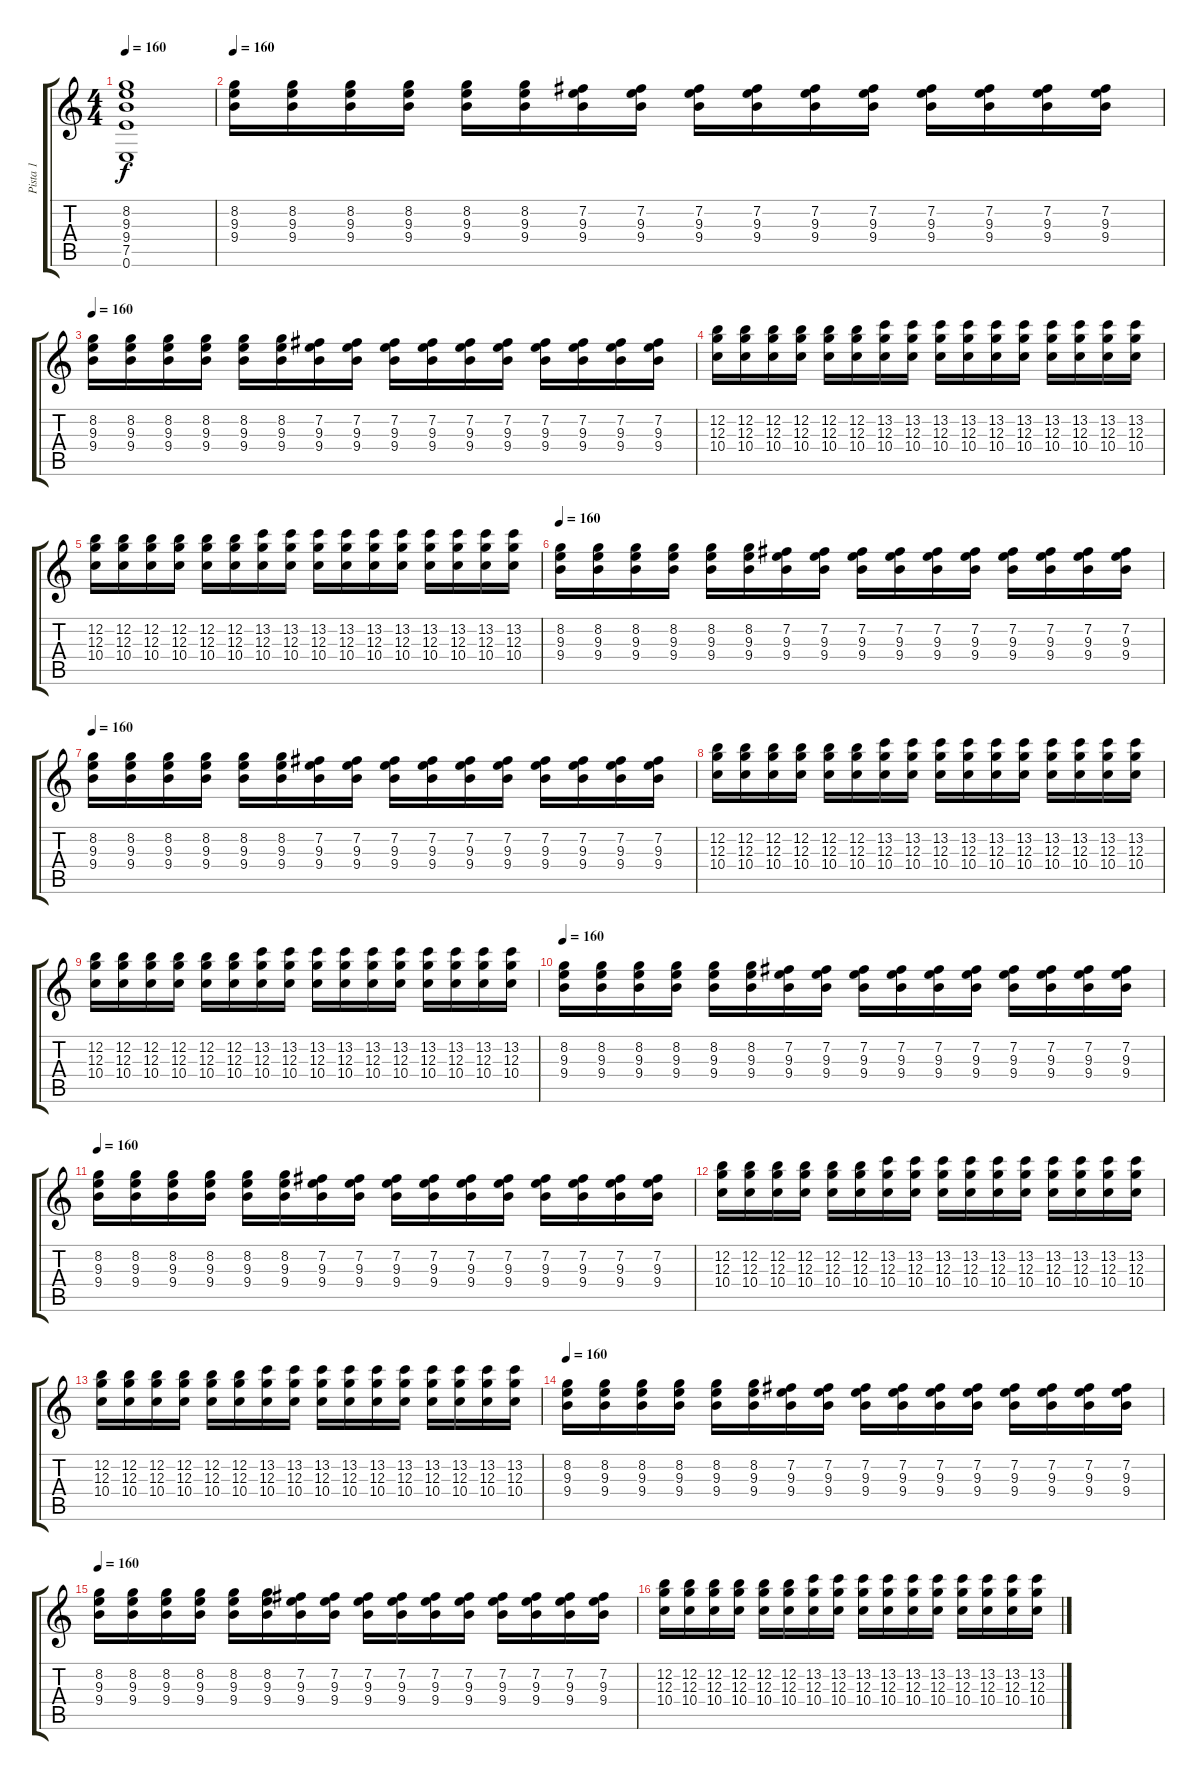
\track ("Pista 1" "Pista 1") {instrument distortionguitar}
\staff {score tabs}
\tuning (E4 B3 G3 D3 A2 E2) {hide}
\ts (4 4)
\tempo 160
\clef g2
\ks c
(8.2 9.3 9.4 7.5 0.6).1{dy f} |
\tempo 160
(8.2 9.3 9.4).16 (8.2 9.3 9.4).16 (8.2 9.3 9.4).16 (8.2 9.3 9.4).16 (8.2 9.3 9.4).16 (8.2 9.3 9.4).16 (7.2 9.3 9.4).16 (7.2 9.3 9.4).16 (7.2 9.3 9.4).16 (7.2 9.3 9.4).16 (7.2 9.3 9.4).16 (7.2 9.3 9.4).16 (7.2 9.3 9.4).16 (7.2 9.3 9.4).16 (7.2 9.3 9.4).16 (7.2 9.3 9.4).16 |
\tempo 160
(8.2 9.3 9.4).16 (8.2 9.3 9.4).16 (8.2 9.3 9.4).16 (8.2 9.3 9.4).16 (8.2 9.3 9.4).16 (8.2 9.3 9.4).16 (7.2 9.3 9.4).16 (7.2 9.3 9.4).16 (7.2 9.3 9.4).16 (7.2 9.3 9.4).16 (7.2 9.3 9.4).16 (7.2 9.3 9.4).16 (7.2 9.3 9.4).16 (7.2 9.3 9.4).16 (7.2 9.3 9.4).16 (7.2 9.3 9.4).16 |
(12.2 12.3 10.4).16 (12.2 12.3 10.4).16 (12.2 12.3 10.4).16 (12.2 12.3 10.4).16 (12.2 12.3 10.4).16 (12.2 12.3 10.4).16 (13.2 12.3 10.4).16 (13.2 12.3 10.4).16 (13.2 12.3 10.4).16 (13.2 12.3 10.4).16 (13.2 12.3 10.4).16 (13.2 12.3 10.4).16 (13.2 12.3 10.4).16 (13.2 12.3 10.4).16 (13.2 12.3 10.4).16 (13.2 12.3 10.4).16 |
(12.2 12.3 10.4).16 (12.2 12.3 10.4).16 (12.2 12.3 10.4).16 (12.2 12.3 10.4).16 (12.2 12.3 10.4).16 (12.2 12.3 10.4).16 (13.2 12.3 10.4).16 (13.2 12.3 10.4).16 (13.2 12.3 10.4).16 (13.2 12.3 10.4).16 (13.2 12.3 10.4).16 (13.2 12.3 10.4).16 (13.2 12.3 10.4).16 (13.2 12.3 10.4).16 (13.2 12.3 10.4).16 (13.2 12.3 10.4).16 |
\tempo 160
(8.2 9.3 9.4).16 (8.2 9.3 9.4).16 (8.2 9.3 9.4).16 (8.2 9.3 9.4).16 (8.2 9.3 9.4).16 (8.2 9.3 9.4).16 (7.2 9.3 9.4).16 (7.2 9.3 9.4).16 (7.2 9.3 9.4).16 (7.2 9.3 9.4).16 (7.2 9.3 9.4).16 (7.2 9.3 9.4).16 (7.2 9.3 9.4).16 (7.2 9.3 9.4).16 (7.2 9.3 9.4).16 (7.2 9.3 9.4).16 |
\tempo 160
(8.2 9.3 9.4).16 (8.2 9.3 9.4).16 (8.2 9.3 9.4).16 (8.2 9.3 9.4).16 (8.2 9.3 9.4).16 (8.2 9.3 9.4).16 (7.2 9.3 9.4).16 (7.2 9.3 9.4).16 (7.2 9.3 9.4).16 (7.2 9.3 9.4).16 (7.2 9.3 9.4).16 (7.2 9.3 9.4).16 (7.2 9.3 9.4).16 (7.2 9.3 9.4).16 (7.2 9.3 9.4).16 (7.2 9.3 9.4).16 |
(12.2 12.3 10.4).16 (12.2 12.3 10.4).16 (12.2 12.3 10.4).16 (12.2 12.3 10.4).16 (12.2 12.3 10.4).16 (12.2 12.3 10.4).16 (13.2 12.3 10.4).16 (13.2 12.3 10.4).16 (13.2 12.3 10.4).16 (13.2 12.3 10.4).16 (13.2 12.3 10.4).16 (13.2 12.3 10.4).16 (13.2 12.3 10.4).16 (13.2 12.3 10.4).16 (13.2 12.3 10.4).16 (13.2 12.3 10.4).16 |
(12.2 12.3 10.4).16 (12.2 12.3 10.4).16 (12.2 12.3 10.4).16 (12.2 12.3 10.4).16 (12.2 12.3 10.4).16 (12.2 12.3 10.4).16 (13.2 12.3 10.4).16 (13.2 12.3 10.4).16 (13.2 12.3 10.4).16 (13.2 12.3 10.4).16 (13.2 12.3 10.4).16 (13.2 12.3 10.4).16 (13.2 12.3 10.4).16 (13.2 12.3 10.4).16 (13.2 12.3 10.4).16 (13.2 12.3 10.4).16 |
\tempo 160
(8.2 9.3 9.4).16 (8.2 9.3 9.4).16 (8.2 9.3 9.4).16 (8.2 9.3 9.4).16 (8.2 9.3 9.4).16 (8.2 9.3 9.4).16 (7.2 9.3 9.4).16 (7.2 9.3 9.4).16 (7.2 9.3 9.4).16 (7.2 9.3 9.4).16 (7.2 9.3 9.4).16 (7.2 9.3 9.4).16 (7.2 9.3 9.4).16 (7.2 9.3 9.4).16 (7.2 9.3 9.4).16 (7.2 9.3 9.4).16 |
\tempo 160
(8.2 9.3 9.4).16 (8.2 9.3 9.4).16 (8.2 9.3 9.4).16 (8.2 9.3 9.4).16 (8.2 9.3 9.4).16 (8.2 9.3 9.4).16 (7.2 9.3 9.4).16 (7.2 9.3 9.4).16 (7.2 9.3 9.4).16 (7.2 9.3 9.4).16 (7.2 9.3 9.4).16 (7.2 9.3 9.4).16 (7.2 9.3 9.4).16 (7.2 9.3 9.4).16 (7.2 9.3 9.4).16 (7.2 9.3 9.4).16 |
(12.2 12.3 10.4).16 (12.2 12.3 10.4).16 (12.2 12.3 10.4).16 (12.2 12.3 10.4).16 (12.2 12.3 10.4).16 (12.2 12.3 10.4).16 (13.2 12.3 10.4).16 (13.2 12.3 10.4).16 (13.2 12.3 10.4).16 (13.2 12.3 10.4).16 (13.2 12.3 10.4).16 (13.2 12.3 10.4).16 (13.2 12.3 10.4).16 (13.2 12.3 10.4).16 (13.2 12.3 10.4).16 (13.2 12.3 10.4).16 |
(12.2 12.3 10.4).16 (12.2 12.3 10.4).16 (12.2 12.3 10.4).16 (12.2 12.3 10.4).16 (12.2 12.3 10.4).16 (12.2 12.3 10.4).16 (13.2 12.3 10.4).16 (13.2 12.3 10.4).16 (13.2 12.3 10.4).16 (13.2 12.3 10.4).16 (13.2 12.3 10.4).16 (13.2 12.3 10.4).16 (13.2 12.3 10.4).16 (13.2 12.3 10.4).16 (13.2 12.3 10.4).16 (13.2 12.3 10.4).16 |
\tempo 160
(8.2 9.3 9.4).16 (8.2 9.3 9.4).16 (8.2 9.3 9.4).16 (8.2 9.3 9.4).16 (8.2 9.3 9.4).16 (8.2 9.3 9.4).16 (7.2 9.3 9.4).16 (7.2 9.3 9.4).16 (7.2 9.3 9.4).16 (7.2 9.3 9.4).16 (7.2 9.3 9.4).16 (7.2 9.3 9.4).16 (7.2 9.3 9.4).16 (7.2 9.3 9.4).16 (7.2 9.3 9.4).16 (7.2 9.3 9.4).16 |
\tempo 160
(8.2 9.3 9.4).16 (8.2 9.3 9.4).16 (8.2 9.3 9.4).16 (8.2 9.3 9.4).16 (8.2 9.3 9.4).16 (8.2 9.3 9.4).16 (7.2 9.3 9.4).16 (7.2 9.3 9.4).16 (7.2 9.3 9.4).16 (7.2 9.3 9.4).16 (7.2 9.3 9.4).16 (7.2 9.3 9.4).16 (7.2 9.3 9.4).16 (7.2 9.3 9.4).16 (7.2 9.3 9.4).16 (7.2 9.3 9.4).16 |
(12.2 12.3 10.4).16 (12.2 12.3 10.4).16 (12.2 12.3 10.4).16 (12.2 12.3 10.4).16 (12.2 12.3 10.4).16 (12.2 12.3 10.4).16 (13.2 12.3 10.4).16 (13.2 12.3 10.4).16 (13.2 12.3 10.4).16 (13.2 12.3 10.4).16 (13.2 12.3 10.4).16 (13.2 12.3 10.4).16 (13.2 12.3 10.4).16 (13.2 12.3 10.4).16 (13.2 12.3 10.4).16 (13.2 12.3 10.4).16
